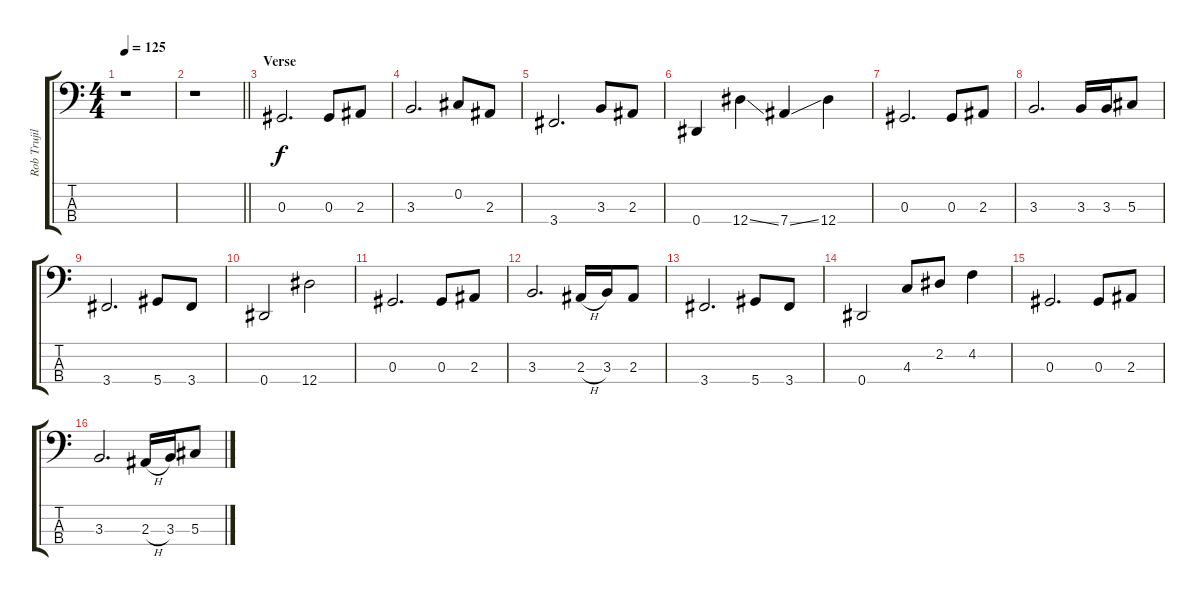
\track ("Rob Trujillo" "Rob Trujil") {instrument electricbassfinger}
\staff {score tabs}
\tuning (Gb2 Db2 Ab1 Eb1) {hide}
\ts (4 4)
\tempo 125
\clef f4
\ks c
r.1{dy f} |
\barLineRight lightlight
r.1 |
\section ("" "Verse")
0.3.2{d} 0.3.8 2.3.8 |
3.3.2{d} 0.2.8 2.3.8 |
3.4.2{d} 3.3.8 2.3.8 |
0.4.4 12.4{ss}.4 7.4{ss}.4 12.4.4 |
0.3.2{d} 0.3.8 2.3.8 |
3.3.2{d} 3.3.16 3.3.16 5.3.8 |
3.4.2{d} 5.4.8 3.4.8 |
0.4.2 12.4.2 |
0.3.2{d} 0.3.8 2.3.8 |
3.3.2{d} 2.3{h}.16 3.3.16 2.3.8 |
3.4.2{d} 5.4.8 3.4.8 |
0.4.2 4.3.8 2.2.8 4.2.4 |
0.3.2{d} 0.3.8 2.3.8 |
3.3.2{d} 2.3{h}.16 3.3.16 5.3.8
